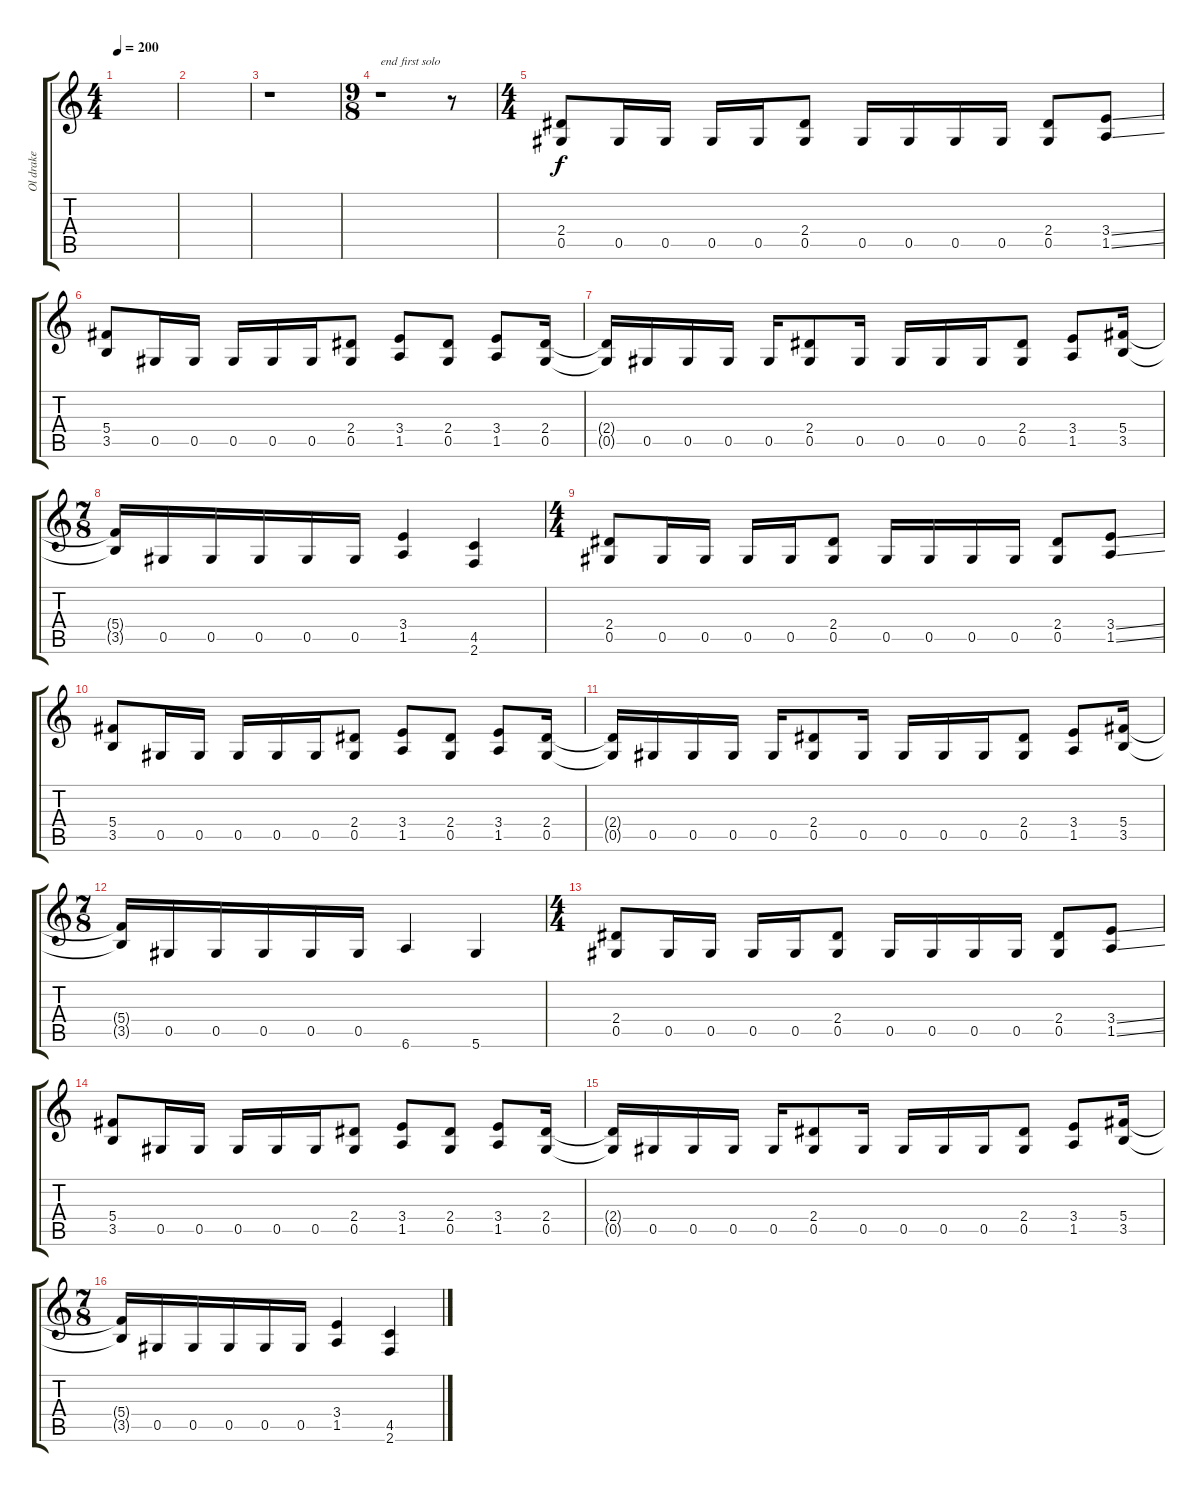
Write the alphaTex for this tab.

\track ("Ol drake" "Ol drake") {instrument distortionguitar}
\staff {score tabs}
\tuning (Eb4 Bb3 Gb3 Db3 Ab2 Eb2) {hide}
\ts (4 4)
\tempo 200
\clef g2
\ks c
|
|
r.1 |
\ts (9 8)
r.1{txt "end first solo"} r.8 |
\ts (4 4)
(2.4 0.5).8 0.5.16 0.5.16 0.5.16 0.5.16 (2.4 0.5).8 0.5.16 0.5.16 0.5.16 0.5.16 (2.4 0.5).8 (3.4{ss} 1.5{ss}).8 |
(5.4 3.5).8 0.5.16 0.5.16 0.5.16 0.5.16 0.5.16 (2.4 0.5).8 (3.4 1.5).8 (2.4 0.5).8 (3.4 1.5).8 (2.4 0.5).16 |
(2.4{t} 0.5{t}).16 0.5.16 0.5.16 0.5.16 0.5.16 (2.4 0.5).8 0.5.16 0.5.16 0.5.16 0.5.16 (2.4 0.5).8 (3.4 1.5).8 (5.4 3.5).16 |
\ts (7 8)
(5.4{t} 3.5{t}).16 0.5.16 0.5.16 0.5.16 0.5.16 0.5.16 (3.4 1.5).4 (4.5 2.6).4 |
\ts (4 4)
(2.4 0.5).8 0.5.16 0.5.16 0.5.16 0.5.16 (2.4 0.5).8 0.5.16 0.5.16 0.5.16 0.5.16 (2.4 0.5).8 (3.4{ss} 1.5{ss}).8 |
(5.4 3.5).8 0.5.16 0.5.16 0.5.16 0.5.16 0.5.16 (2.4 0.5).8 (3.4 1.5).8 (2.4 0.5).8 (3.4 1.5).8 (2.4 0.5).16 |
(2.4{t} 0.5{t}).16 0.5.16 0.5.16 0.5.16 0.5.16 (2.4 0.5).8 0.5.16 0.5.16 0.5.16 0.5.16 (2.4 0.5).8 (3.4 1.5).8 (5.4 3.5).16 |
\ts (7 8)
(5.4{t} 3.5{t}).16 0.5.16 0.5.16 0.5.16 0.5.16 0.5.16 6.6.4 5.6.4 |
\ts (4 4)
(2.4 0.5).8 0.5.16 0.5.16 0.5.16 0.5.16 (2.4 0.5).8 0.5.16 0.5.16 0.5.16 0.5.16 (2.4 0.5).8 (3.4{ss} 1.5{ss}).8 |
(5.4 3.5).8 0.5.16 0.5.16 0.5.16 0.5.16 0.5.16 (2.4 0.5).8 (3.4 1.5).8 (2.4 0.5).8 (3.4 1.5).8 (2.4 0.5).16 |
(2.4{t} 0.5{t}).16 0.5.16 0.5.16 0.5.16 0.5.16 (2.4 0.5).8 0.5.16 0.5.16 0.5.16 0.5.16 (2.4 0.5).8 (3.4 1.5).8 (5.4 3.5).16 |
\ts (7 8)
(5.4{t} 3.5{t}).16 0.5.16 0.5.16 0.5.16 0.5.16 0.5.16 (3.4 1.5).4 (4.5 2.6).4
